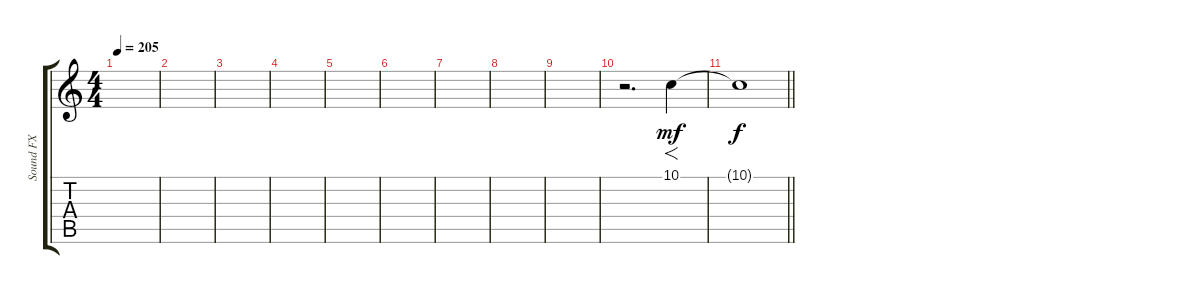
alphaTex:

\track ("Sound FX" "Sound FX") {instrument choiraahs}
\staff {score tabs}
\tuning (D4 A3 F3 C3 G2 C2) {hide}
\ts (4 4)
\tempo 205
\clef g2
\ks c
|
|
|
|
|
|
|
|
|
r.2{d} 10.1.4{f dy mf} |
\barLineRight lightlight
10.1{t}.1{dy f}
